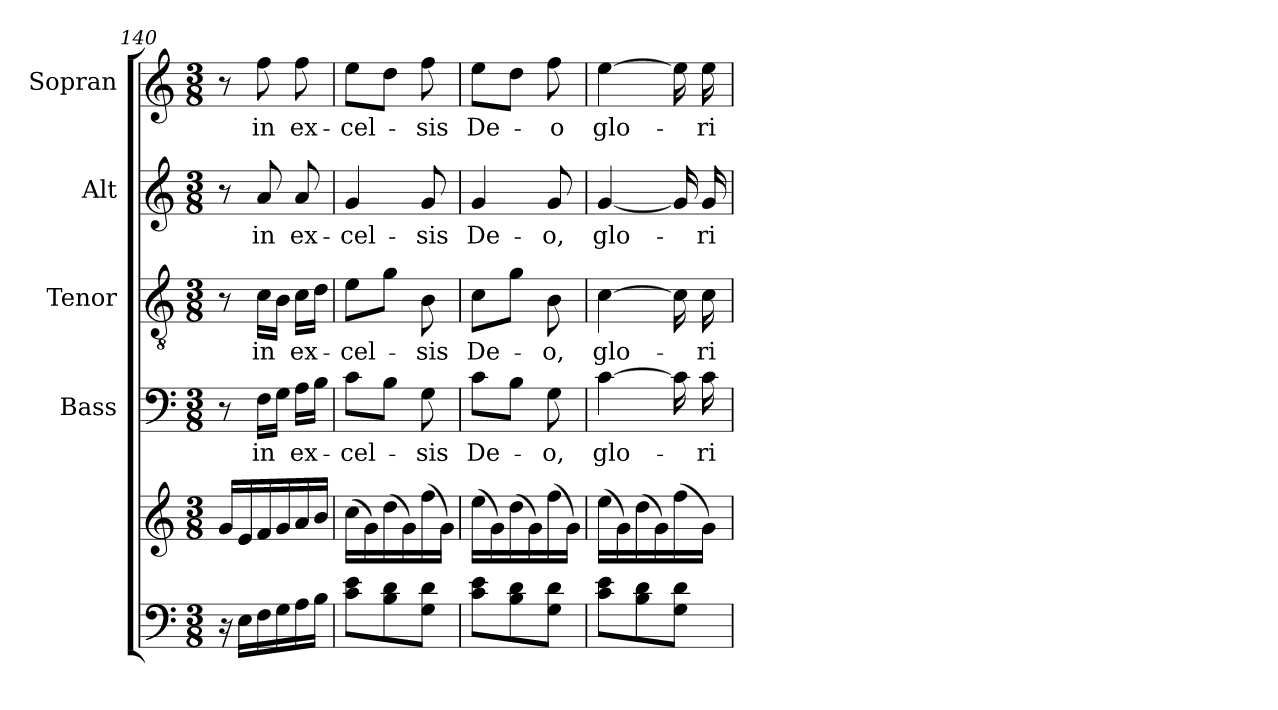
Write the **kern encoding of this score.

**kern	**kern	**kern	**text	**kern	**text	**kern	**text	**kern	**text
*part5	*part5	*part4	*part4	*part3	*part3	*part2	*part2	*part1	*part1
*staff6	*staff5	*staff4	*staff4	*staff3	*staff3	*staff2	*staff2	*staff1	*staff1
*	*	*I"Bass	*	*I"Tenor	*	*I"Alt	*	*I"Sopran	*
*	*	*I'B.	*	*I'T.	*	*I'A.	*	*I'S.	*
*clefF4	*clefG2	*clefF4	*	*clefGv2	*	*clefG2	*	*clefG2	*
*k[]	*k[]	*k[]	*	*k[]	*	*k[]	*	*k[]	*
*C:	*C:	*C:	*	*C:	*	*C:	*	*C:	*
*M3/8	*M3/8	*M3/8	*	*M3/8	*	*M3/8	*	*M3/8	*
=140	=140	=140	=140	=140	=140	=140	=140	=140	=140
16r	16g/LL	8r	.	8r	.	8r	.	8r	.
16E\LL	16e/	.	.	.	.	.	.	.	.
!	!	!	!LO:LY:b	!	!LO:LY:b	!	!LO:LY:b	!	!LO:LY:b
16F\	16f/	16F\LL	in	16c\LL	in	8a/	in	8ff\	in
16G\	16g/	16G\JJ	.	16B\JJ	.	.	.	.	.
!	!	!	!LO:LY:b	!	!LO:LY:b	!	!LO:LY:b	!	!LO:LY:b
16A\	16a/	16A\LL	ex-	16c\LL	ex-	8a/	ex-	8ff\	ex-
16B\JJ	16b/JJ	16B\JJ	.	16d\JJ	.	.	.	.	.
=141	=141	=141	=141	=141	=141	=141	=141	=141	=141
!	!	!	!LO:LY:b	!	!LO:LY:b	!	!LO:LY:b	!	!LO:LY:b
8c\ 8e\L	(>16cc\LL	8c\L	-cel-	8e\L	-cel-	4g/	-cel-	8ee\L	-cel-
.	16g\)	.	.	.	.	.	.	.	.
8B\ 8d\	(>16dd\	8B\J	.	8g\J	.	.	.	8dd\J	.
.	16g\)	.	.	.	.	.	.	.	.
!	!	!	!LO:LY:b	!	!LO:LY:b	!	!LO:LY:b	!	!LO:LY:b
8G\ 8d\J	(>16ff\	8G\	-sis	8B\	-sis	8g/	-sis	8ff\	-sis
.	16g\JJ)	.	.	.	.	.	.	.	.
=142	=142	=142	=142	=142	=142	=142	=142	=142	=142
!	!	!	!LO:LY:b	!	!LO:LY:b	!	!LO:LY:b	!	!LO:LY:b
8c\ 8e\L	(>16ee\LL	8c\L	De-	8c\L	De-	4g/	De-	8ee\L	De-
.	16g\)	.	.	.	.	.	.	.	.
8B\ 8d\	(>16dd\	8B\J	.	8g\J	.	.	.	8dd\J	.
.	16g\)	.	.	.	.	.	.	.	.
!	!	!	!LO:LY:b	!	!LO:LY:b	!	!LO:LY:b	!	!LO:LY:b
8G\ 8d\J	(>16ff\	8G\	-o,	8B\	-o,	8g/	-o,	8ff\	-o
.	16g\JJ)	.	.	.	.	.	.	.	.
=143	=143	=143	=143	=143	=143	=143	=143	=143	=143
!	!	!	!LO:LY:b	!	!LO:LY:b	!	!LO:LY:b	!	!LO:LY:b
8c\ 8e\L	(>16ee\LL	[4c\	glo-	[4c\	glo-	[4g/	glo-	[4ee\	glo-
.	16g\)	.	.	.	.	.	.	.	.
8B\ 8d\	(>16dd\	.	.	.	.	.	.	.	.
.	16g\)	.	.	.	.	.	.	.	.
8G\ 8d\J	(>16ff\	16c\]	.	16c\]	.	16g/]	.	16ee\]	.
!	!	!	!LO:LY:b	!	!LO:LY:b	!	!LO:LY:b	!	!LO:LY:b
.	16g\JJ)	16c\	-ri-	16c\	-ri-	16g/	-ri-	16ee\	-ri-
=	=	=	=	=	=	=	=	=	=
*-	*-	*-	*-	*-	*-	*-	*-	*-	*-
